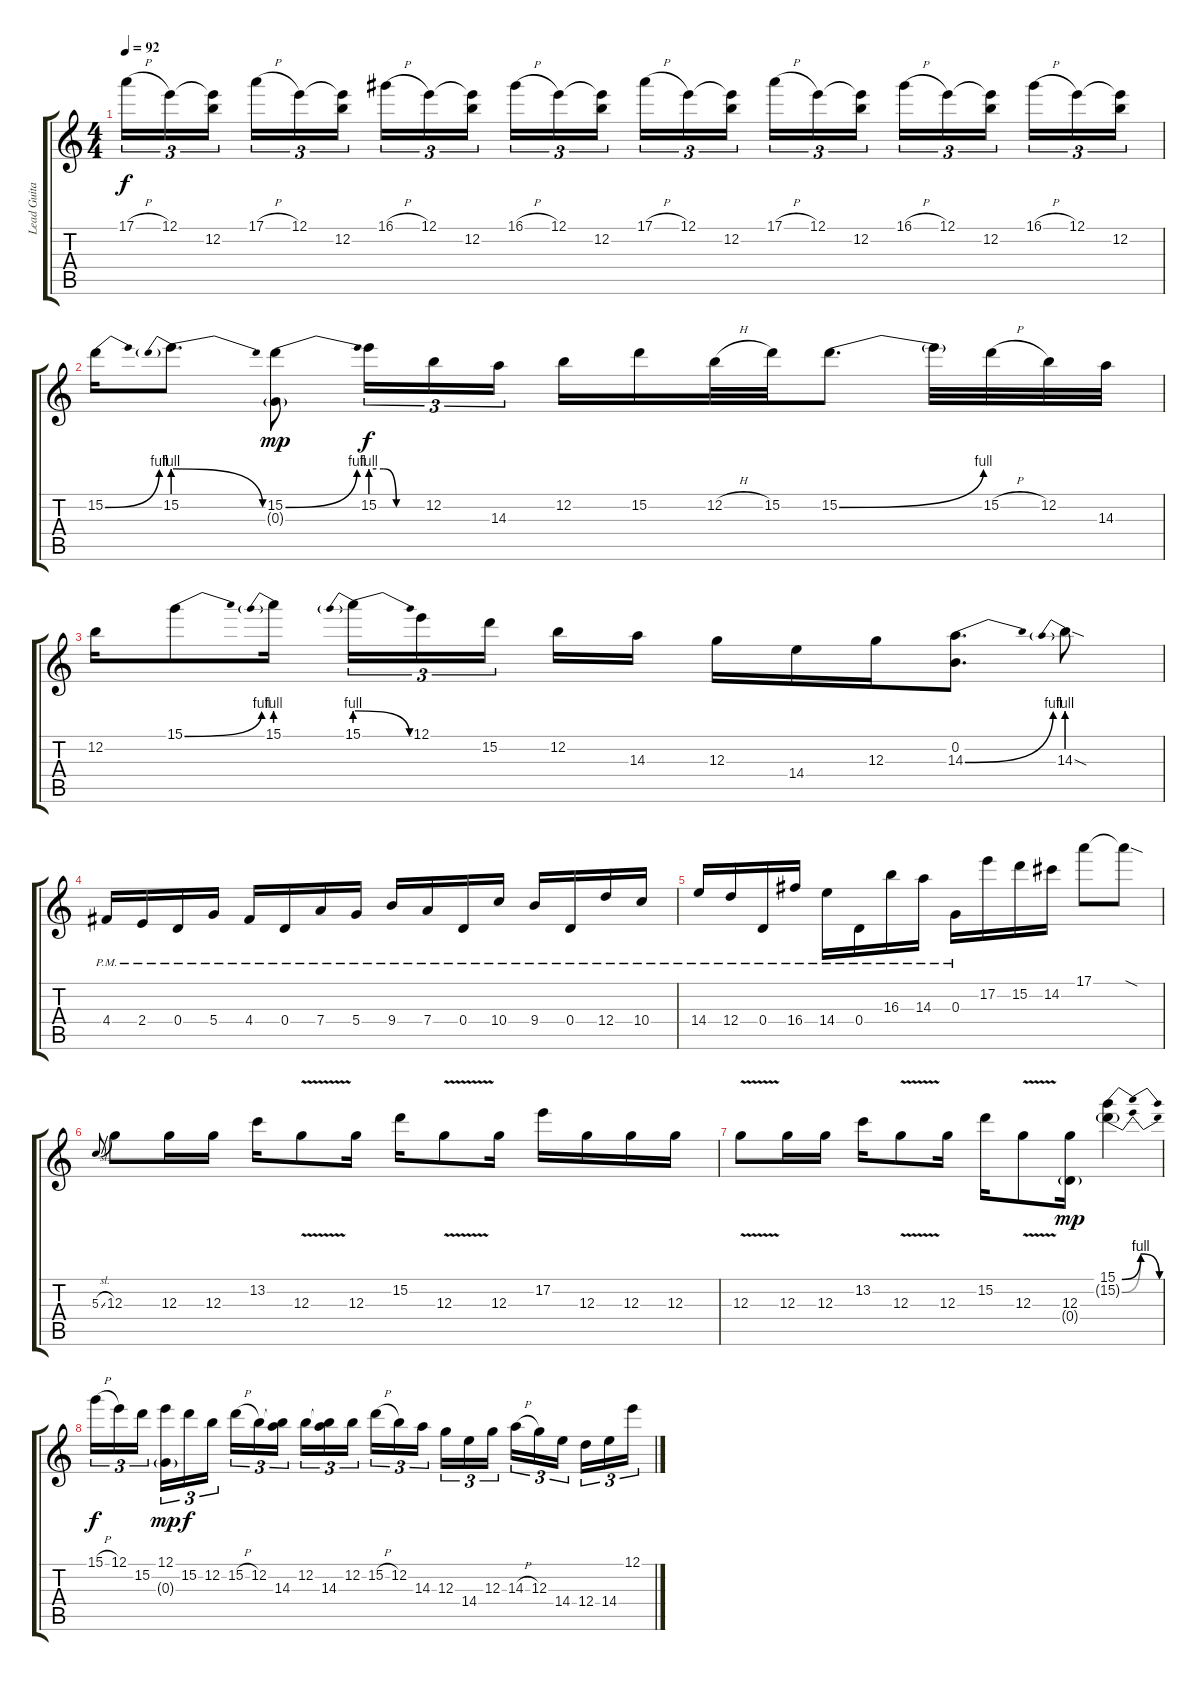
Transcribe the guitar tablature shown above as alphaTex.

\track ("Lead Guitar 1 (Distortion)" "Lead Guita") {instrument overdrivenguitar}
\staff {score tabs}
\tuning (E4 B3 G3 D3 A2 E2) {hide}
\ts (4 4)
\tempo 92
\clef g2
\ks c
17.1{h}.16{tu (3 2) dy f} 12.1.16{tu (3 2)} (12.1{t} 12.2).16{tu (3 2) beam splitsecondary} 17.1{h}.16{tu (3 2)} 12.1.16{tu (3 2)} (12.1{t} 12.2).16{tu (3 2)} 16.1{h}.16{tu (3 2)} 12.1.16{tu (3 2)} (12.1{t} 12.2).16{tu (3 2) beam splitsecondary} 16.1{h}.16{tu (3 2)} 12.1.16{tu (3 2)} (12.1{t} 12.2).16{tu (3 2)} 17.1{h}.16{tu (3 2)} 12.1.16{tu (3 2)} (12.1{t} 12.2).16{tu (3 2) beam splitsecondary} 17.1{h}.16{tu (3 2)} 12.1.16{tu (3 2)} (12.1{t} 12.2).16{tu (3 2)} 16.1{h}.16{tu (3 2)} 12.1.16{tu (3 2)} (12.1{t} 12.2).16{tu (3 2) beam splitsecondary} 16.1{h}.16{tu (3 2)} 12.1.16{tu (3 2)} (12.1{t} 12.2).16{tu (3 2)} |
15.2{be (bend 0 0 60 4)}.16 15.2{be (prebendrelease 0 4 60 0)}.8{d} (15.2{be (bend 0 0 60 4)} 0.3{g}).8{dy mp} 15.2{be (custom 0 4 15 4 30 0 60 0)}.16{tu (3 2) dy f} 12.2.16{tu (3 2)} 14.3.16{tu (3 2)} 12.2.16 15.2.16 12.2{h}.32 15.2.32 15.2{be (bend 0 0 60 4)}.8{d} 15.2{t}.32 15.2{h}.32 12.2.32 14.3.32 |
12.2.16 15.1{be (bend 0 0 60 4)}.8 15.1{be (prebend 0 4 60 4)}.16 15.1{be (prebendrelease 0 4 60 0)}.16{tu (3 2)} 12.1.16{tu (3 2)} 15.2.16{tu (3 2) beam splitsecondary} 12.2.16 14.3.16 12.3.16 14.4.16 12.3.16 (0.2 14.3{be (bend 0 0 60 4)}).8{d} 14.3{be (prebend 0 4 60 4) sod}.8 |
4.4{pm}.16 2.4{pm}.16 0.4{pm}.16 5.4{pm}.16 4.4{pm}.16 0.4{pm}.16 7.4{pm}.16 5.4{pm}.16 9.4{pm}.16 7.4{pm}.16 0.4{pm}.16 10.4{pm}.16 9.4{pm}.16 0.4{pm}.16 12.4{pm}.16 10.4{pm}.16 |
14.4{pm}.16 12.4{pm}.16 0.4{pm}.16 16.4{pm}.16 14.4{pm}.16 0.4{pm}.16 16.3{pm}.16 14.3{pm}.16 0.3{pm}.16 17.2.16 15.2.16 14.2.16 17.1.8 17.1{sod t}.8 |
5.3{sl}.8{gr onbeat} 12.3.8 12.3.16 12.3.16 13.2.16 12.3{v}.8 12.3.16 15.2.16 12.3{v}.8 12.3.16 17.2.16 12.3.16 12.3.16 12.3.16 |
12.3{v}.8 12.3.16 12.3.16 13.2.16 12.3{v}.8 12.3.16 15.2.16 12.3{v}.8 (12.3 0.4{g}).16{dy mp} (15.1{be (bendrelease 0 0 5 4 30 4 60 0)} 15.2{be (bendrelease 0 0 5 4 30 4 60 0) g}).4 |
15.1{h}.16{tu (3 2) dy f} 12.1.16{tu (3 2)} 15.2.16{tu (3 2) beam splitsecondary} (12.1 0.3{g}).16{tu (3 2) dy mp} 15.2.16{tu (3 2) dy f} 12.2.16{tu (3 2)} 15.2{h}.16{tu (3 2)} 12.2.16{tu (3 2)} (12.2{t} 14.3).16{tu (3 2) beam splitsecondary} 12.2.16{tu (3 2)} (12.2{t} 14.3).16{tu (3 2)} 12.2.16{tu (3 2)} 15.2{h}.16{tu (3 2)} 12.2.16{tu (3 2)} 14.3.16{tu (3 2) beam splitsecondary} 12.3.16{tu (3 2)} 14.4.16{tu (3 2)} 12.3.16{tu (3 2)} 14.3{h}.16{tu (3 2)} 12.3.16{tu (3 2)} 14.4.16{tu (3 2) beam splitsecondary} 12.4.16{tu (3 2)} 14.4.16{tu (3 2)} 12.1.16{tu (3 2)}
